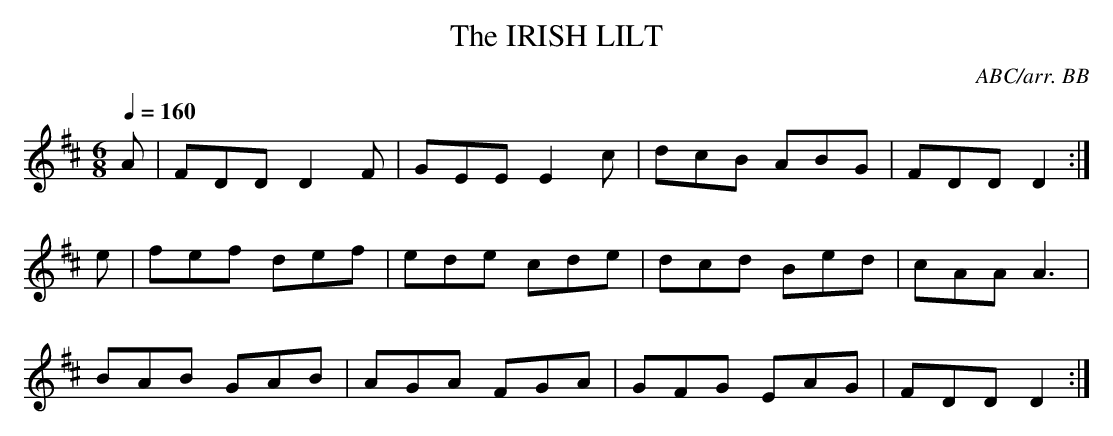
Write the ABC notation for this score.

X:1
T:IRISH LILT, The
C:ABC/arr. BB
Q:1/4=160
M:6/8
K:D
A|FDD D2F|GEE E2c|dcB ABG|FDD D2 :|
e|fef def|ede cde|dcd Bed|cAA A3|
BAB GAB|AGA FGA|GFG EAG|FDD D2 :|
